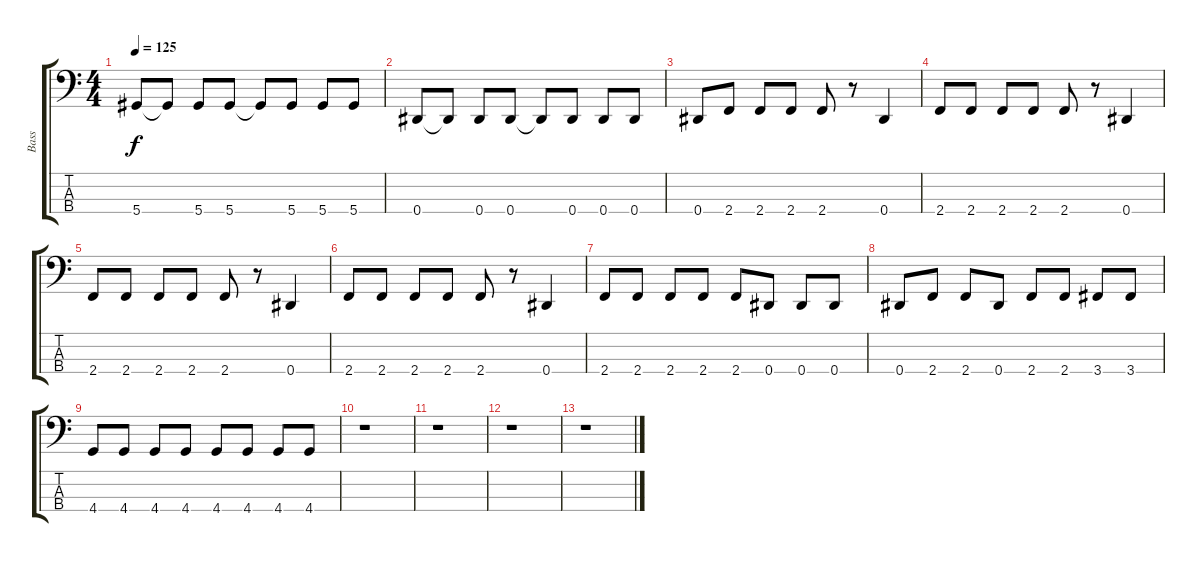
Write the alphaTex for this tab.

\track ("Bass" "Bass") {instrument electricbassfinger}
\staff {score tabs}
\tuning (Gb2 Db2 Ab1 Eb1) {hide}
\ts (4 4)
\tempo 125
\clef f4
\ks c
5.4.8{dy f} 5.4{t}.8 5.4.8 5.4.8 5.4{t}.8 5.4.8 5.4.8 5.4.8 |
0.4.8 0.4{t}.8 0.4.8 0.4.8 0.4{t}.8 0.4.8 0.4.8 0.4.8 |
0.4.8 2.4.8 2.4.8 2.4.8 2.4.8 r.8 0.4.4 |
2.4.8 2.4.8 2.4.8 2.4.8 2.4.8 r.8 0.4.4 |
2.4.8 2.4.8 2.4.8 2.4.8 2.4.8 r.8 0.4.4 |
2.4.8 2.4.8 2.4.8 2.4.8 2.4.8 r.8 0.4.4 |
2.4.8 2.4.8 2.4.8 2.4.8 2.4.8 0.4.8 0.4.8 0.4.8 |
0.4.8 2.4.8 2.4.8 0.4.8 2.4.8 2.4.8 3.4.8 3.4.8 |
4.4.8 4.4.8 4.4.8 4.4.8 4.4.8 4.4.8 4.4.8 4.4.8 |
r.1 |
r.1 |
r.1 |
r.1
